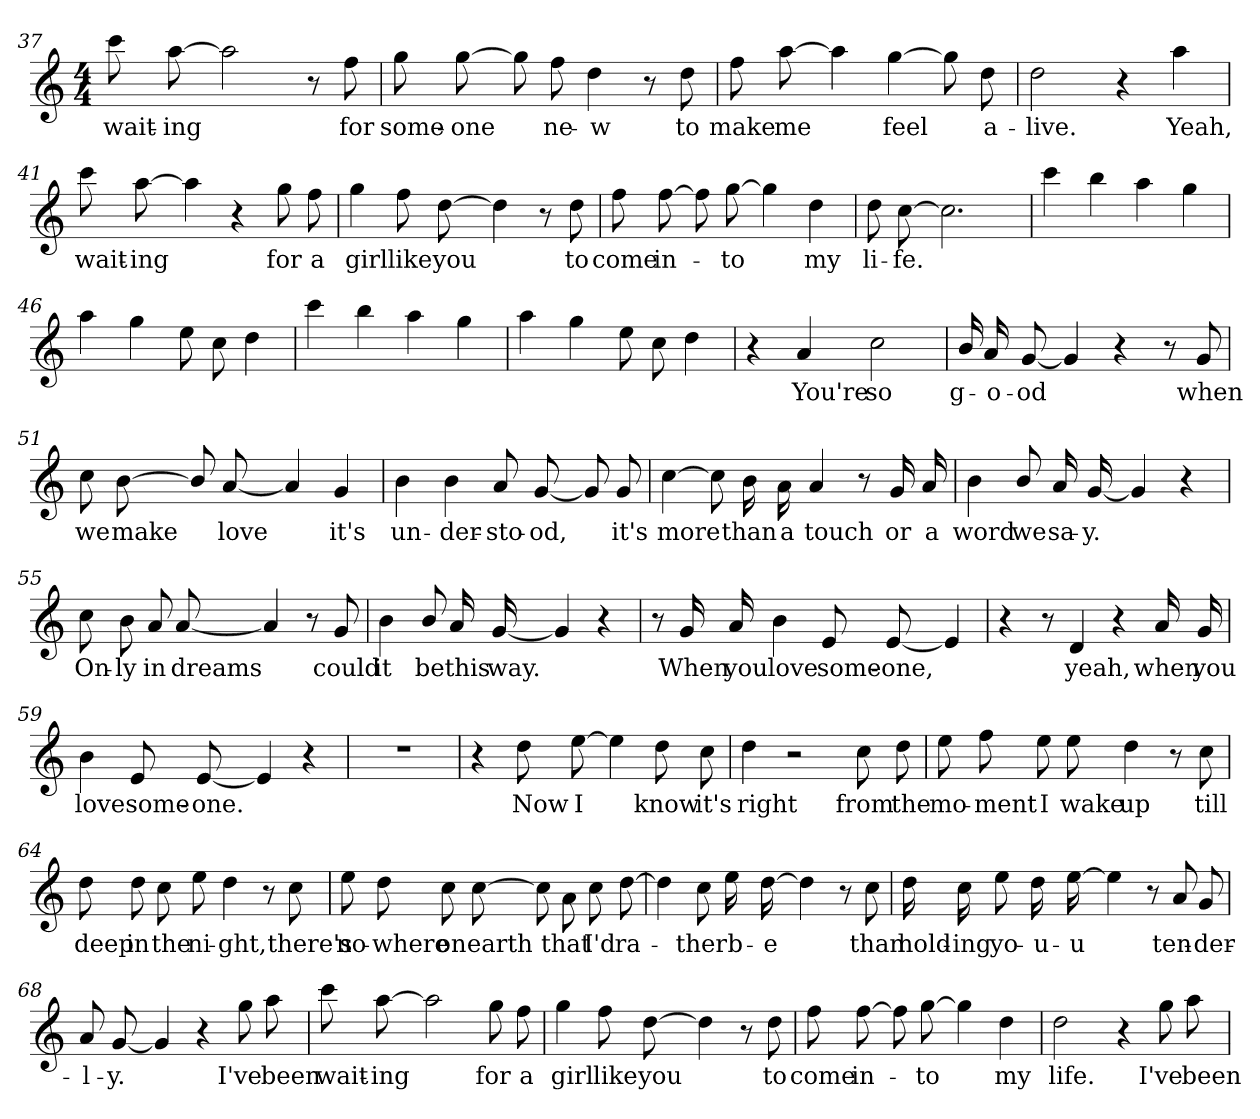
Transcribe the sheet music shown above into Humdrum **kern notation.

**kern	**text
*part1	*part1
*staff1	*staff1
*clefG2	*
*k[]	*
*M4/4	*
=37	=37
8ccc\L	wait-
[>8aa\	ing
2aa\]	.
8r	.
8ff\	for
!!LO:LB:g=z
=38	=38
8gg\L	some-
[>8gg\	one
8gg\L]	.
8ff\	ne-
4dd\	w
8r	.
8dd\	to
=39	=39
8ff\L	make
[>8aa\	me
4aa\]	.
[>4gg\	feel
8gg\L]	.
8dd\	a-
=40	=40
2dd\	live.
4r	.
4aa\	Yeah,
!!LO:LB:g=z
=41	=41
8ccc\L	wait-
[>8aa\	ing
4aa\]	.
4r	.
8gg\L	for
8ff\	a
=42	=42
4gg\	girl
8ff\L	like
[>8dd\	you
4dd\]	.
8r	.
8dd\	to
=43	=43
8ff\L	come
[>8ff\	in-
8ff\L]	.
[>8gg\	to
4gg\]	.
4dd\	my
!!LO:LB:g=z
=44	=44
8dd\L	li-
[>8cc\	fe.
2.cc\]	.
=45	=45
4ccc\	.
4bb\	.
4aa\	.
4gg\	.
=46	=46
4aa\	.
4gg\	.
8ee\L	.
8cc\	.
4dd\	.
=47	=47
4ccc\	.
4bb\	.
4aa\	.
4gg\	.
!!LO:LB:g=z
=48	=48
4aa\	.
4gg\	.
8ee\L	.
8cc\	.
4dd\	.
=49	=49
4r	.
4a/	You're
2cc\	so
=50	=50
16b/LL	g-
16a/J	o-
[<8g/	od
4g/]	.
4r	.
8r	.
8g/	when
!!LO:PB:g=z
=51	=51
8cc\L	we
[>8b\	make
8b/L]	.
[<8a/	love
4a/]	.
4g/	it's
=52	=52
4b\	un-
4b\	der-
8a/L	sto-
[<8g/	od,
8g/L]	.
8g/	it's
=53	=53
[>4cc\	more
8cc\L]	.
16b\L	than
16a\J	a
4a/	touch
8r	.
16g/LL	or
16a/J	a
!!LO:LB:g=z
=54	=54
4b\	word
8b/L	we
16a/L	sa-
[<16g/J	y.
4g/]	.
4r	.
=55	=55
8cc\L	On-
8b\	ly
8a/L	in
[<8a/	dreams
4a/]	.
8r	.
8g/	could
=56	=56
4b\	it
8b/L	be
16a/L	this
[<16g/J	way.
4g/]	.
4r	.
!!LO:LB:g=z
=57	=57
8r	.
16g/LL	When
16a/J	you
4b\	love
8e/L	some-
[<8e/	one,
4e/]	.
=58	=58
4r	.
8r	.
4d/	yeah,
4r	.
16a/LL	when
16g/J	you
!!LO:LB:g=z
=59	=59
4b\	love
8e/L	some-
[<8e/	one.
4e/]	.
4r	.
=60	=60
1r	.
=61	=61
4r	.
8dd\L	Now
[>8ee\	I
4ee\]	.
8dd\L	know
8cc\	it's
!!LO:LB:g=z
=62	=62
4dd\	right
2r	.
8cc\L	from
8dd\	the
=63	=63
8ee\L	mo-
8ff\	ment
8ee\L	I
8ee\	wake
4dd\	up
8r	.
8cc\	till
=64	=64
8dd\L	deep
8dd\	in
8cc\L	the
8ee\	ni-
4dd\	ght,
8r	.
8cc\	there's
!!LO:LB:g=z
=65	=65
8ee\L	no-
8dd\	where
8cc\L	on
[>8cc\	earth
8cc\L]	.
8a\	that
8cc\L	I'd
[>8dd\	ra-
=66	=66
4dd\]	.
8cc\L	ther
16ee\L	b-
[>16dd\J	e
4dd\]	.
8r	.
8cc\	than
!!LO:LB:g=z
=67	=67
16dd\LL	hold-
16cc\J	ing
8ee\	yo-
16dd\LL	u-
[>16ee\J	u
4ee\]	.
8r	.
8a/L	ten-
8g/	der-
=68	=68
8a/L	l-
[<8g/	y.
4g/]	.
4r	.
8gg\L	I've
8aa\	been
=69	=69
8ccc\L	wait-
[>8aa\	ing
2aa\]	.
8gg\L	for
8ff\	a
!!LO:LB:g=z
=70	=70
4gg\	girl
8ff\L	like
[>8dd\	you
4dd\]	.
8r	.
8dd\	to
=71	=71
8ff\L	come
[>8ff\	in-
8ff\L]	.
[>8gg\	to
4gg\]	.
4dd\	my
=72	=72
2dd\	life.
4r	.
8gg\L	I've
8aa\	been
=	=
*-	*-
